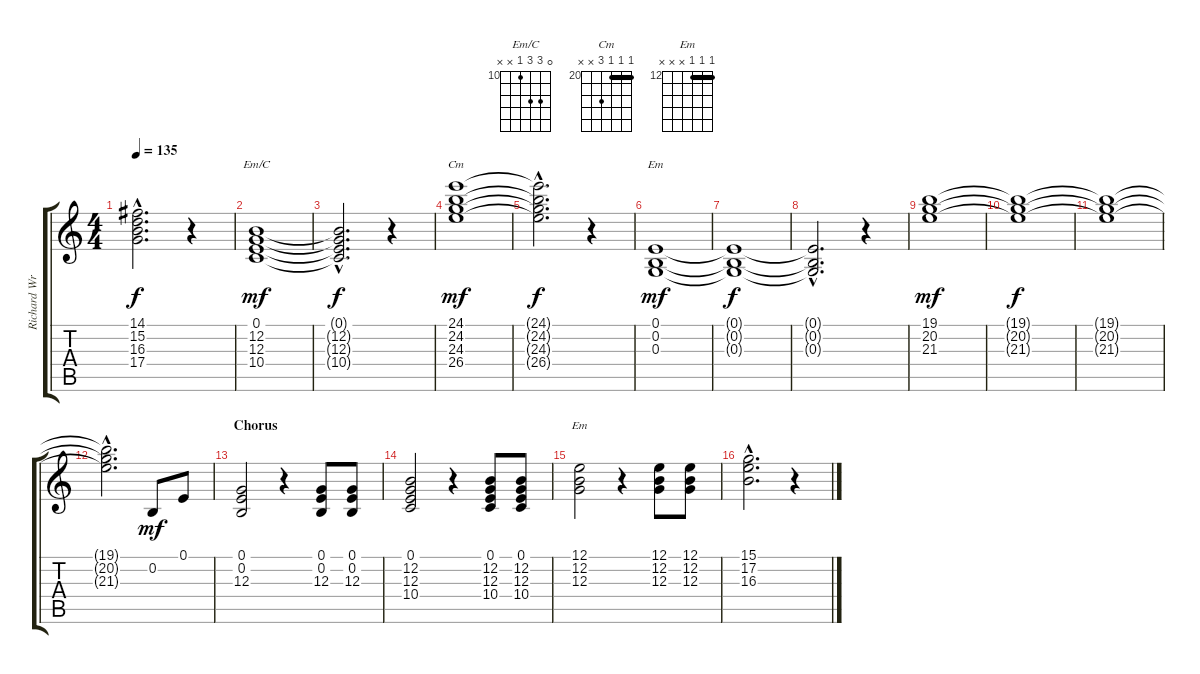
\track ("Richard Wright / Synths (strings)" "Richard Wr") {instrument stringensemble1}
\staff {score tabs}
\tuning (E4 B3 G3 D3 A2 E2) {hide}
\chord ("Em/C" 0 12 12 10 x x) {firstfret 10}
\chord ("Cm" 20 20 20 22 x x) {firstfret 20 barre 20}
\chord ("Em" 0 0 0 x x x)
\chord ("Em" 12 12 12 x x x) {firstfret 12 barre 12}
\ts (4 4)
\tempo 135
\clef g2
\ks c
(14.1{hac t} 15.2{hac t} 16.3{hac t} 17.4{hac t}).2{d dy f} r.4 |
(0.1 12.2 12.3 10.4).1{ch "Em/C" dy mf} |
(0.1{hac t} 12.2{hac t} 12.3{hac t} 10.4{hac t}).2{d dy f} r.4 |
(24.1 24.2 24.3 26.4).1{ch "Cm" dy mf} |
(24.1{hac t} 24.2{hac t} 24.3{hac t} 26.4{hac t}).2{d dy f} r.4 |
(0.1 0.2 0.3).1{ch "Em" dy mf} |
(0.1{t} 0.2{t} 0.3{t}).1{dy f} |
(0.1{hac t} 0.2{hac t} 0.3{hac t}).2{d} r.4 |
(19.1 20.2 21.3).1{dy mf} |
(19.1{t} 20.2{t} 21.3{t}).1{dy f} |
(19.1{t} 20.2{t} 21.3{t}).1 |
(19.1{hac t} 20.2{hac t} 21.3{hac t}).2{d} 0.2.8{dy mf} 0.1.8 |
\section ("" "Chorus")
(0.1 0.2 12.3).2 r.4 (0.1 0.2 12.3).8 (0.1 0.2 12.3).8 |
(0.1 12.2 12.3 10.4).2 r.4 (0.1 12.2 12.3 10.4).8 (0.1 12.2 12.3 10.4).8 |
(12.1 12.2 12.3).2{ch "Em"} r.4 (12.1 12.2 12.3).8 (12.1 12.2 12.3).8 |
(15.1{hac} 17.2{hac} 16.3{hac}).2{d} r.4
